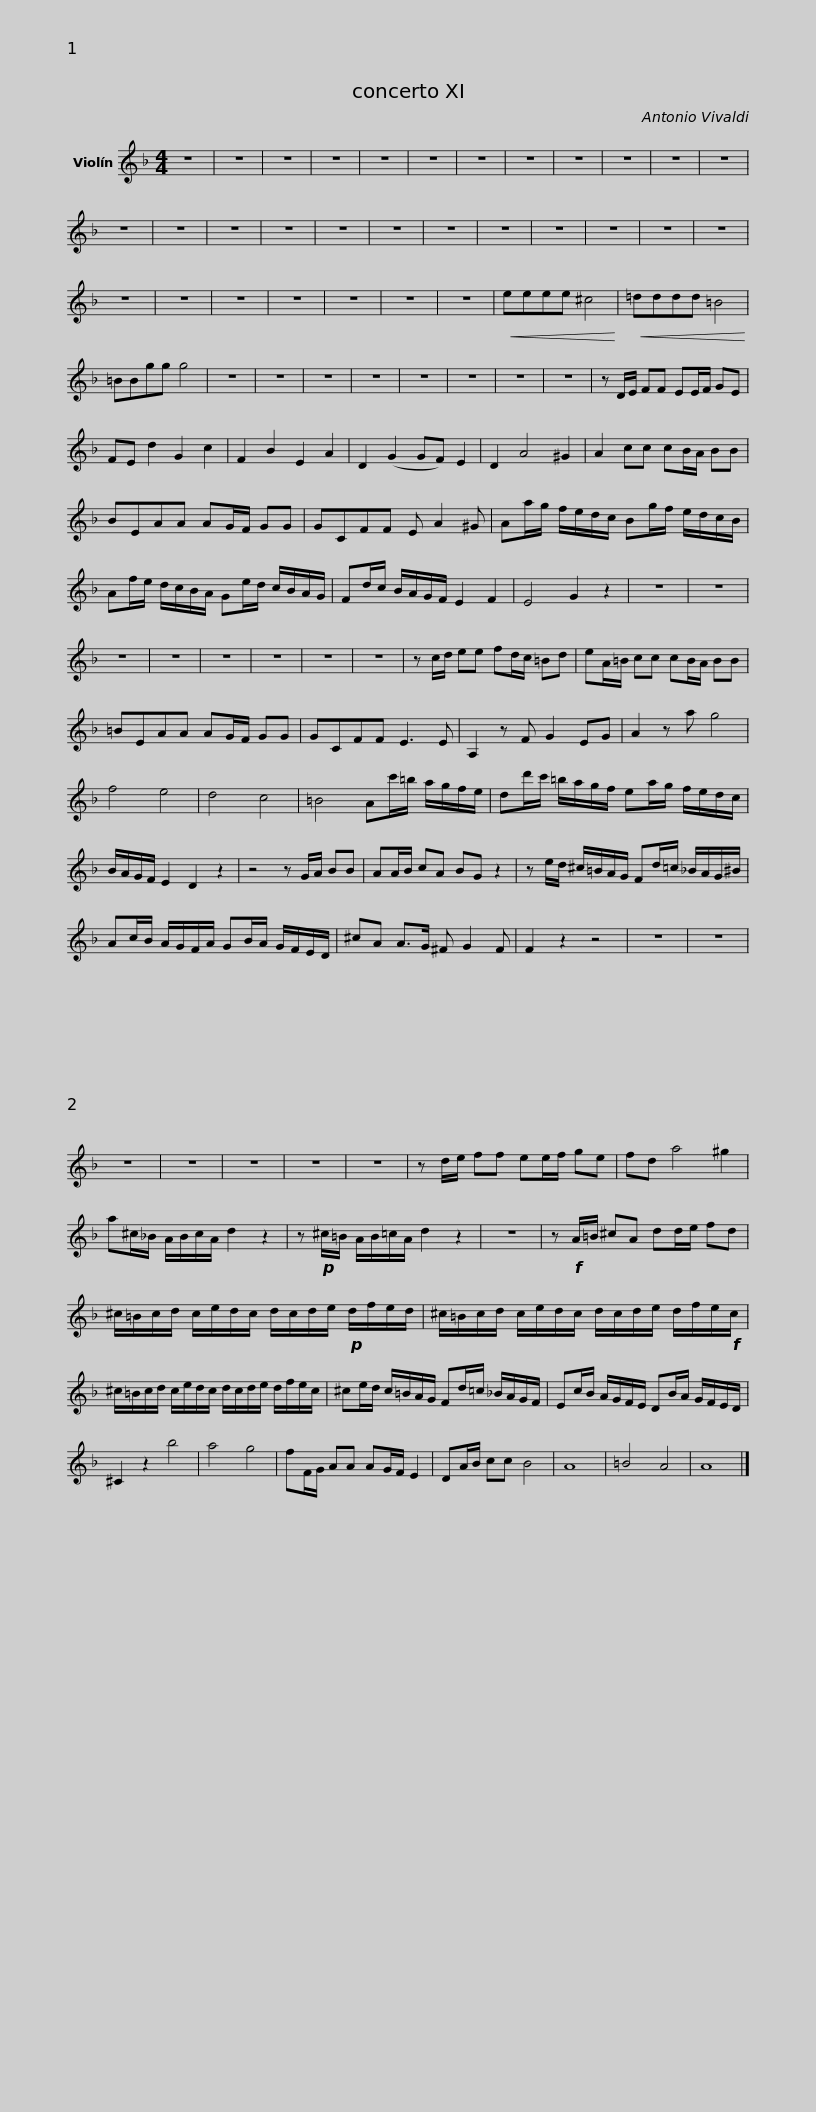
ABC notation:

X:1
L:1/8
M:4/4
I:linebreak $
K:F
V:1 treble
V:1
 z8 | z8 | z8 | z8 | z8 | %5
 z8 | z8 | z8 | z8 | z8 | %10
 z8 | z8 | z8 | z8 | z8 | %15
 z8 | z8 | z8 |$ z8 | z8 | %20
 z8 | z8 | z8 | z8 | z8 | %25
 z8 | z8 | z8 | z8 | z8 | %30
 z8 |!<(! eeee ^c4!<)! |!<(! =dddd =B4!<)! |$ =BBgg g4 | z8 | %35
 z8 | z8 | z8 | z8 | z8 | %40
 z8 | z8 | z D/E/ FF EE/F/ GE | FE d2 G2 c2 | F2 B2 E2 A2 |$ %45
 D2 (G2 GF) E2 | D2 A4 ^G2 | A2 cc cB/A/ BB | BEAA AG/F/ GG | GCFF E A2 ^G |$ %50
 Aa/g/ f/e/d/c/ Bg/f/ e/d/c/B/ | Af/e/ d/c/B/A/ Ge/d/ c/B/A/G/ | Fd/c/ B/A/G/F/ E2 F2 | E4 G2 z2 | z8 | %55
 z8 | z8 |$ z8 | z8 | z8 | %60
 z8 | z8 | z c/d/ ee fd/c/ =Bd | eA/=B/ cc cB/A/ BB | =BEAA AG/F/ GG |$ %65
 GCFF E3 E | A,2 z F G2 EG | A2 z a g4 | f4 e4 | d4 c4 | %70
 =B4 Ac'/=b/ a/g/f/e/ |$ dd'/c'/ =b/a/g/f/ ea/g/ f/e/d/c/ | B/A/G/F/ E2 D2 z2 | z4 z G/A/ BB | AA/B/ cA BG z2 |$ %75
 z e/d/ ^c/=B/A/G/ Fd/=c/ _B/A/G/^B/ | Ac/B/ A/G/F/A/ GB/A/ G/F/E/D/ | ^cA A>G ^F G2 F | F2 z2 z4 | z8 |$ %80
 z8 | z8 | z8 | z8 | z8 | %85
 z8 | z d/e/ ff ee/f/ ge | fd a4 ^g2 | a^c/_B/ A/B/c/A/ d2 z2 |$ z!p! ^c/=B/ A/B/=c/A/ d2 z2 | %90
 z8 | z!f! A/=B/ ^cA dd/e/ fd | ^c/=B/c/d/ c/e/d/c/ d/c/d/e/!p! d/f/e/d/ |$ ^c/=B/c/d/ c/e/d/c/ d/c/d/e/ d/f/e/!f!c/ | ^c/=B/c/d/ c/e/d/c/ d/c/d/e/ d/f/e/c/ | %95
 ^ce/d/ c/=B/A/G/ Fd/=c/ _B/A/G/F/ |$ Ec/B/ A/G/F/E/ DB/A/ G/F/E/D/ | ^C2 z2 b4 | a4 g4 | fF/G/ AA AG/F/ E2 | %100
 DA/B/ cc B4 | A8 | =B4 A4 | A8 |] %104
